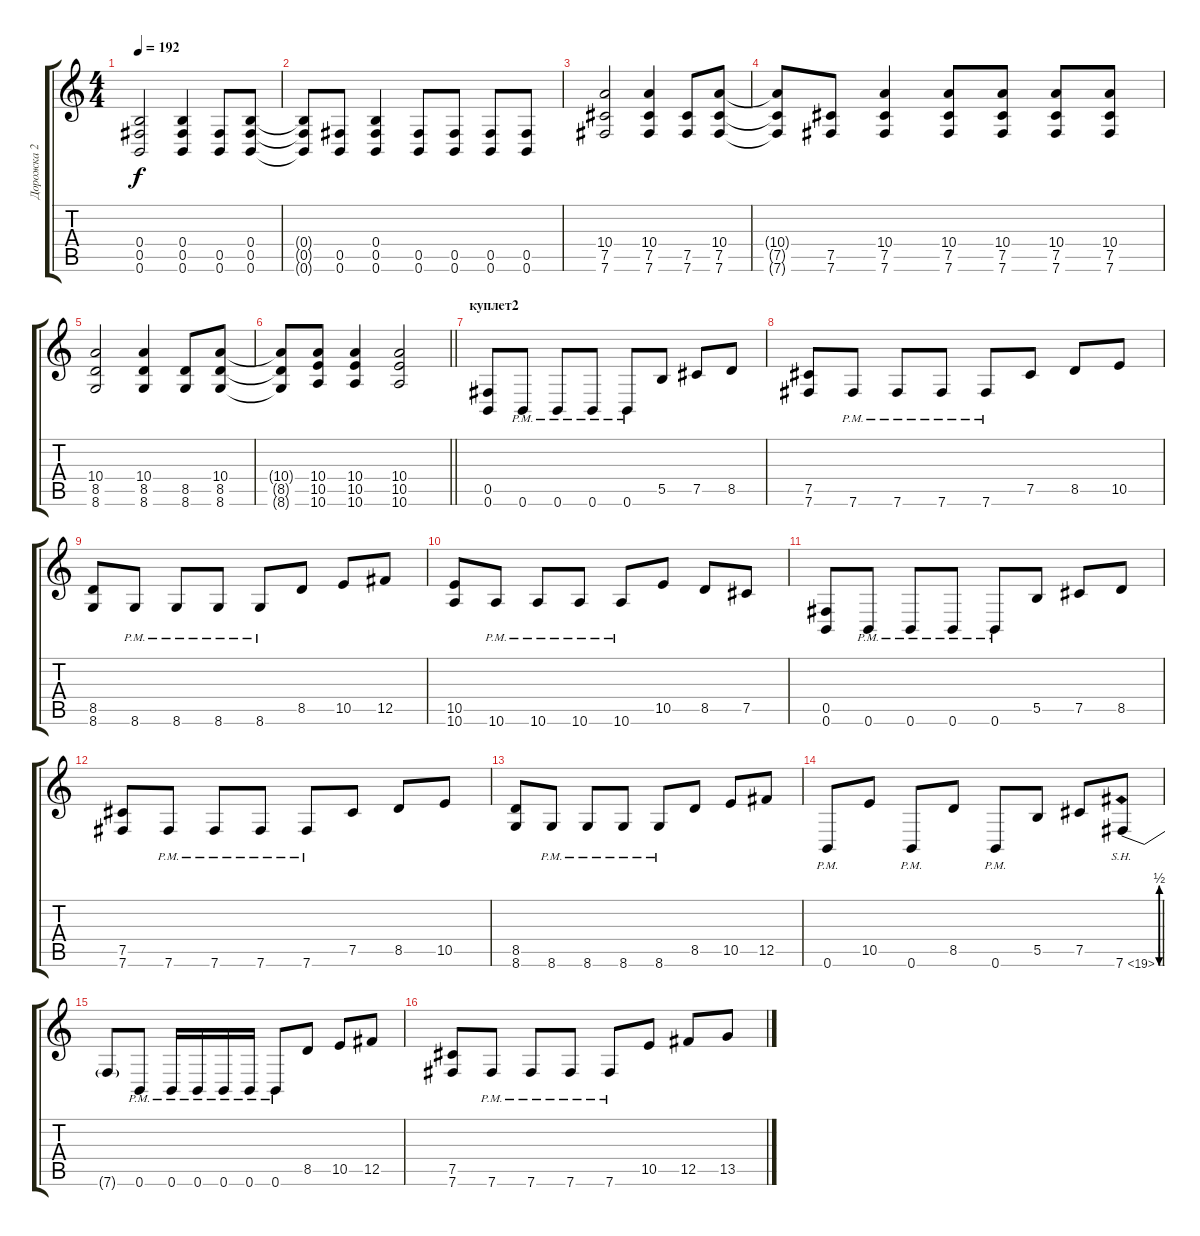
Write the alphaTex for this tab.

\track ("Дорожка 2" "Дорожка 2") {instrument overdrivenguitar}
\staff {score tabs}
\tuning (Db4 Ab3 E3 B2 Gb2 B1) {hide}
\ts (4 4)
\tempo 192
\clef g2
\ks c
(0.4 0.5 0.6).2{dy f} (0.4 0.5 0.6).4 (0.5 0.6).8 (0.4 0.5 0.6).8 |
(0.4{t} 0.5{t} 0.6{t}).8 (0.5 0.6).8 (0.4 0.5 0.6).4 (0.5 0.6).8 (0.5 0.6).8 (0.5 0.6).8 (0.5 0.6).8 |
(10.4 7.5 7.6).2 (10.4 7.5 7.6).4 (7.5 7.6).8 (10.4 7.5 7.6).8 |
(10.4{t} 7.5{t} 7.6{t}).8 (7.5 7.6).8 (10.4 7.5 7.6).4 (10.4 7.5 7.6).8 (10.4 7.5 7.6).8 (10.4 7.5 7.6).8 (10.4 7.5 7.6).8 |
(10.4 8.5 8.6).2 (10.4 8.5 8.6).4 (8.5 8.6).8 (10.4 8.5 8.6).8 |
\barLineRight lightlight
(10.4{t} 8.5{t} 8.6{t}).8 (10.4 10.5 10.6).8 (10.4 10.5 10.6).4 (10.4 10.5 10.6).2 |
\section ("" "куплет2")
(0.5 0.6).8 0.6{pm}.8 0.6{pm}.8 0.6{pm}.8 0.6{pm}.8 5.5.8 7.5.8 8.5.8 |
(7.5 7.6).8 7.6{pm}.8 7.6{pm}.8 7.6{pm}.8 7.6{pm}.8 7.5.8 8.5.8 10.5.8 |
(8.5 8.6).8 8.6{pm}.8 8.6{pm}.8 8.6{pm}.8 8.6{pm}.8 8.5.8 10.5.8 12.5.8 |
(10.5 10.6).8 10.6{pm}.8 10.6{pm}.8 10.6{pm}.8 10.6{pm}.8 10.5.8 8.5.8 7.5.8 |
(0.5 0.6).8 0.6{pm}.8 0.6{pm}.8 0.6{pm}.8 0.6{pm}.8 5.5.8 7.5.8 8.5.8 |
(7.5 7.6).8 7.6{pm}.8 7.6{pm}.8 7.6{pm}.8 7.6{pm}.8 7.5.8 8.5.8 10.5.8 |
(8.5 8.6).8 8.6{pm}.8 8.6{pm}.8 8.6{pm}.8 8.6{pm}.8 8.5.8 10.5.8 12.5.8 |
0.6{pm}.8 10.5.8 0.6{pm}.8 8.5.8 0.6{pm}.8 5.5.8 7.5.8 7.6{be (custom 0 0 10 2 20 2 30 0 60 0) sh 12}.8 |
7.6{t}.8 0.6{pm}.8 0.6{pm}.16 0.6{pm}.16 0.6{pm}.16 0.6{pm}.16 0.6{pm}.8 8.5.8 10.5.8 12.5.8 |
(7.5 7.6).8 7.6{pm}.8 7.6{pm}.8 7.6{pm}.8 7.6{pm}.8 10.5.8 12.5.8 13.5.8
